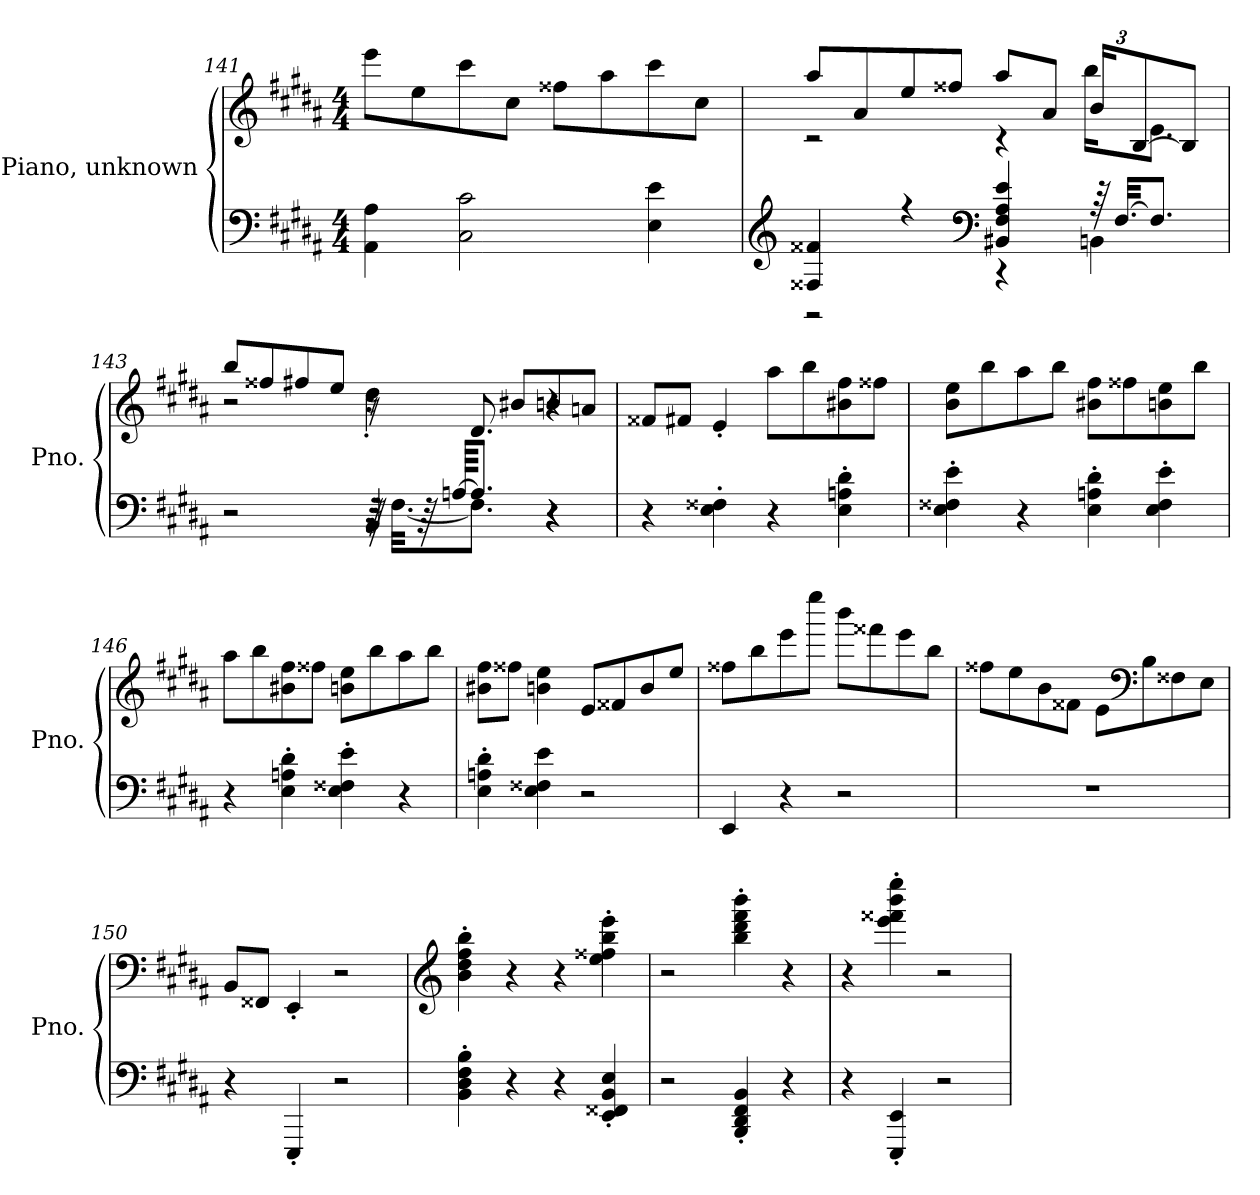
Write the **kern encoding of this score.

**kern	**kern
*part1	*part1
*staff2	*staff1
*I"Piano, unknown	*
*I'Pno.	*
*clefF4	*clefG2
*k[f#c#g#d#a#]	*k[f#c#g#d#a#]
*M4/4	*M4/4
=141	=141
4AA#\ 4A#\	8eee\L
.	8ee\
2C#\ 2c#\	8ccc#\
.	8cc#\J
.	8ff##X\L
.	8aa#\
4E\ 4e\	8ccc#\
.	8cc#\J
!!LO:LB:g=z
=142	=142
*clefG2	*
*^	*^
4F##X/ 4f##X/	2r	8aa#/L	2r
.	.	8a#/	.
4r	.	8ee/	.
.	.	8ff##X/J	.
*clefF4	*	*	*
4BB#X/ 4F##/ 4A#/ 4e/	4r	8aa#/L	4r
.	.	8a#/J	.
*	*	*Xbrackettup	*
64r	4BBn\	24b/KL	16bb\KL
[32.F##/KKL	.	.	.
.	.	[12B/	.
8.F##/J]	.	.	8.e\J
.	.	8B/J]	.
=143	=143	=143	=143
*	*^	*	*^
2r	2r	2r	8bb/L	2r	2r
.	.	.	8ff##X/	.	.
.	.	.	8ff#X/	.	.
.	.	.	8ee/J	.	.
32r	64r	4BB/	8r	4dd#'\	16r
.	[32.F#\KKL	.	.	.	.
64r	.	.	.	.	.
[64An/KKKL	.	.	.	.	.
8.A/J]	8.F#\J]	.	.	.	8.d#/
.	.	.	8b#X/L	.	.
4r	4r	4r	8bn/	4r	4r
.	.	.	8an/J	.	.
*v	*v	*v	*	*	*
*	*v	*v	*v
!!LO:LB:g=z
=144	=144
4r	8f##X/L
.	8f#X/J
4E\' 4F##X\'	4e'/
4r	8aa#\L
.	8bb\
4E\' 4An\' 4d#\'	8b#X\ 8ff#\
.	8ff##X\J
=145	=145
4E\' 4F##X\' 4e\'	8b\ 8ee\L
.	8bb\
4r	8aa#\
.	8bb\J
4E\' 4An\' 4d#\'	8b#X\ 8ff#\L
.	8ff##X\
4E\' 4F##\' 4e\'	8bn\ 8ee\
.	8bb\J
=146	=146
4r	8aa#\L
.	8bb\
4E\' 4An\' 4d#\'	8b#X\ 8ff#\
.	8ff##X\J
4E\' 4F##X\' 4e\'	8bn\ 8ee\L
.	8bb\
4r	8aa#\
.	8bb\J
!!LO:LB:g=z
=147	=147
4E\' 4An\' 4d#\'	8b#X\ 8ff#\L
.	8ff##X\J
4E\ 4F##X\ 4e\	4bn\ 4ee\
2r	8e/L
.	8f##X/
.	8b/
.	8ee/J
=148	=148
4EE/	8ff##X\L
.	8bb\
4r	8eee\
.	8eeee\J
2r	8bbb\L
.	8fff##X\
.	8eee\
.	8bb\J
=149	=149
1r	8ff##X\L
.	8ee\
.	8b\
.	8f##X\J
.	8e\L
*	*clefF4
.	8B\
.	8F##X\
.	8E\J
=150	=150
4r	8BB/L
.	8FF##X/J
4EEE'/	4EE'/
2r	2r
!!LO:LB:g=z
=151	=151
*	*clefG2
4BB\' 4D#\' 4F#\' 4B\'	4b\' 4dd#\' 4ff#\' 4bb\'
4r	4r
4r	4r
4EE/' 4FF##X/' 4BB/' 4E/'	4ee\' 4ff##X\' 4bb\' 4eee\'
=152	=152
2r	2r
4BBB/' 4DD#/' 4FF#/' 4BB/'	4bb\' 4ddd#\' 4fff#\' 4bbb\'
4r	4r
=153	=153
4r	4r
4EEE/' 4EE/'	4eee\' 4fff##X\' 4bbb\' 4eeee\'
2r	2r
=	=
*-	*-
